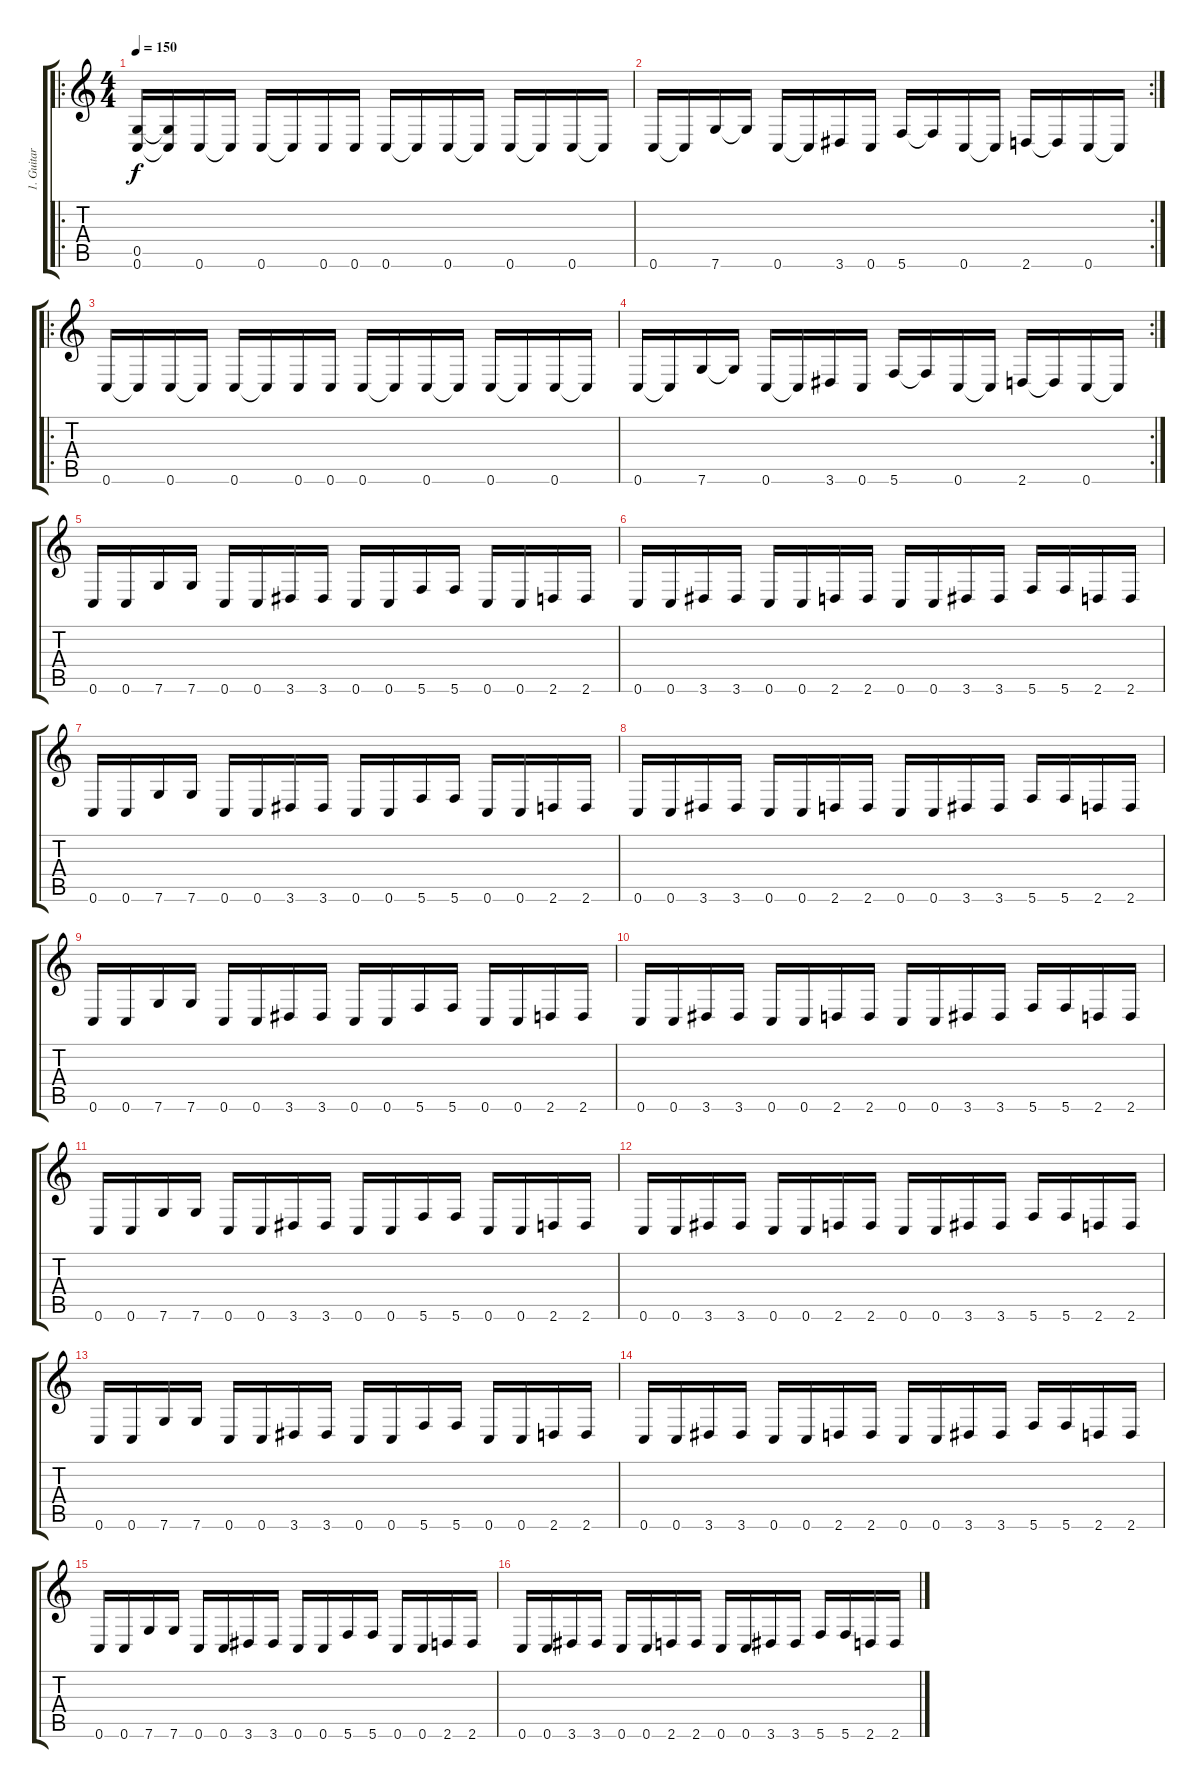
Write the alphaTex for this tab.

\track ("1. Guitar" "1. Guitar") {instrument distortionguitar}
\staff {score tabs}
\tuning (D4 A3 F3 C3 G2 C2) {hide}
\ro
\ts (4 4)
\tempo 150
\clef g2
\ks c
(0.5 0.6).16{dy f instrument distortionguitar} (0.5{t} 0.6{t}).16 0.6.16 0.6{t}.16 0.6.16 0.6{t}.16 0.6.16 0.6.16 0.6.16 0.6{t}.16 0.6.16 0.6{t}.16 0.6.16 0.6{t}.16 0.6.16 0.6{t}.16 |
\rc 2
0.6.16 0.6{t}.16 7.6.16 7.6{t}.16 0.6.16 0.6{t}.16 3.6.16 0.6.16 5.6.16 5.6{t}.16 0.6.16 0.6{t}.16 2.6.16 2.6{t}.16 0.6.16 0.6{t}.16 |
\ro
0.6.16 0.6{t}.16 0.6.16 0.6{t}.16 0.6.16 0.6{t}.16 0.6.16 0.6.16 0.6.16 0.6{t}.16 0.6.16 0.6{t}.16 0.6.16 0.6{t}.16 0.6.16 0.6{t}.16 |
\rc 2
0.6.16 0.6{t}.16 7.6.16 7.6{t}.16 0.6.16 0.6{t}.16 3.6.16 0.6.16 5.6.16 5.6{t}.16 0.6.16 0.6{t}.16 2.6.16 2.6{t}.16 0.6.16 0.6{t}.16 |
0.6.16 0.6.16 7.6.16 7.6.16 0.6.16 0.6.16 3.6.16 3.6.16 0.6.16 0.6.16 5.6.16 5.6.16 0.6.16 0.6.16 2.6.16 2.6.16 |
0.6.16 0.6.16 3.6.16 3.6.16 0.6.16 0.6.16 2.6.16 2.6.16 0.6.16 0.6.16 3.6.16 3.6.16 5.6.16 5.6.16 2.6.16 2.6.16 |
0.6.16 0.6.16 7.6.16 7.6.16 0.6.16 0.6.16 3.6.16 3.6.16 0.6.16 0.6.16 5.6.16 5.6.16 0.6.16 0.6.16 2.6.16 2.6.16 |
0.6.16 0.6.16 3.6.16 3.6.16 0.6.16 0.6.16 2.6.16 2.6.16 0.6.16 0.6.16 3.6.16 3.6.16 5.6.16 5.6.16 2.6.16 2.6.16 |
0.6.16 0.6.16 7.6.16 7.6.16 0.6.16 0.6.16 3.6.16 3.6.16 0.6.16 0.6.16 5.6.16 5.6.16 0.6.16 0.6.16 2.6.16 2.6.16 |
0.6.16 0.6.16 3.6.16 3.6.16 0.6.16 0.6.16 2.6.16 2.6.16 0.6.16 0.6.16 3.6.16 3.6.16 5.6.16 5.6.16 2.6.16 2.6.16 |
0.6.16 0.6.16 7.6.16 7.6.16 0.6.16 0.6.16 3.6.16 3.6.16 0.6.16 0.6.16 5.6.16 5.6.16 0.6.16 0.6.16 2.6.16 2.6.16 |
0.6.16 0.6.16 3.6.16 3.6.16 0.6.16 0.6.16 2.6.16 2.6.16 0.6.16 0.6.16 3.6.16 3.6.16 5.6.16 5.6.16 2.6.16 2.6.16 |
0.6.16 0.6.16 7.6.16 7.6.16 0.6.16 0.6.16 3.6.16 3.6.16 0.6.16 0.6.16 5.6.16 5.6.16 0.6.16 0.6.16 2.6.16 2.6.16 |
0.6.16 0.6.16 3.6.16 3.6.16 0.6.16 0.6.16 2.6.16 2.6.16 0.6.16 0.6.16 3.6.16 3.6.16 5.6.16 5.6.16 2.6.16 2.6.16 |
0.6.16 0.6.16 7.6.16 7.6.16 0.6.16 0.6.16 3.6.16 3.6.16 0.6.16 0.6.16 5.6.16 5.6.16 0.6.16 0.6.16 2.6.16 2.6.16 |
0.6.16 0.6.16 3.6.16 3.6.16 0.6.16 0.6.16 2.6.16 2.6.16 0.6.16 0.6.16 3.6.16 3.6.16 5.6.16 5.6.16 2.6.16 2.6.16
